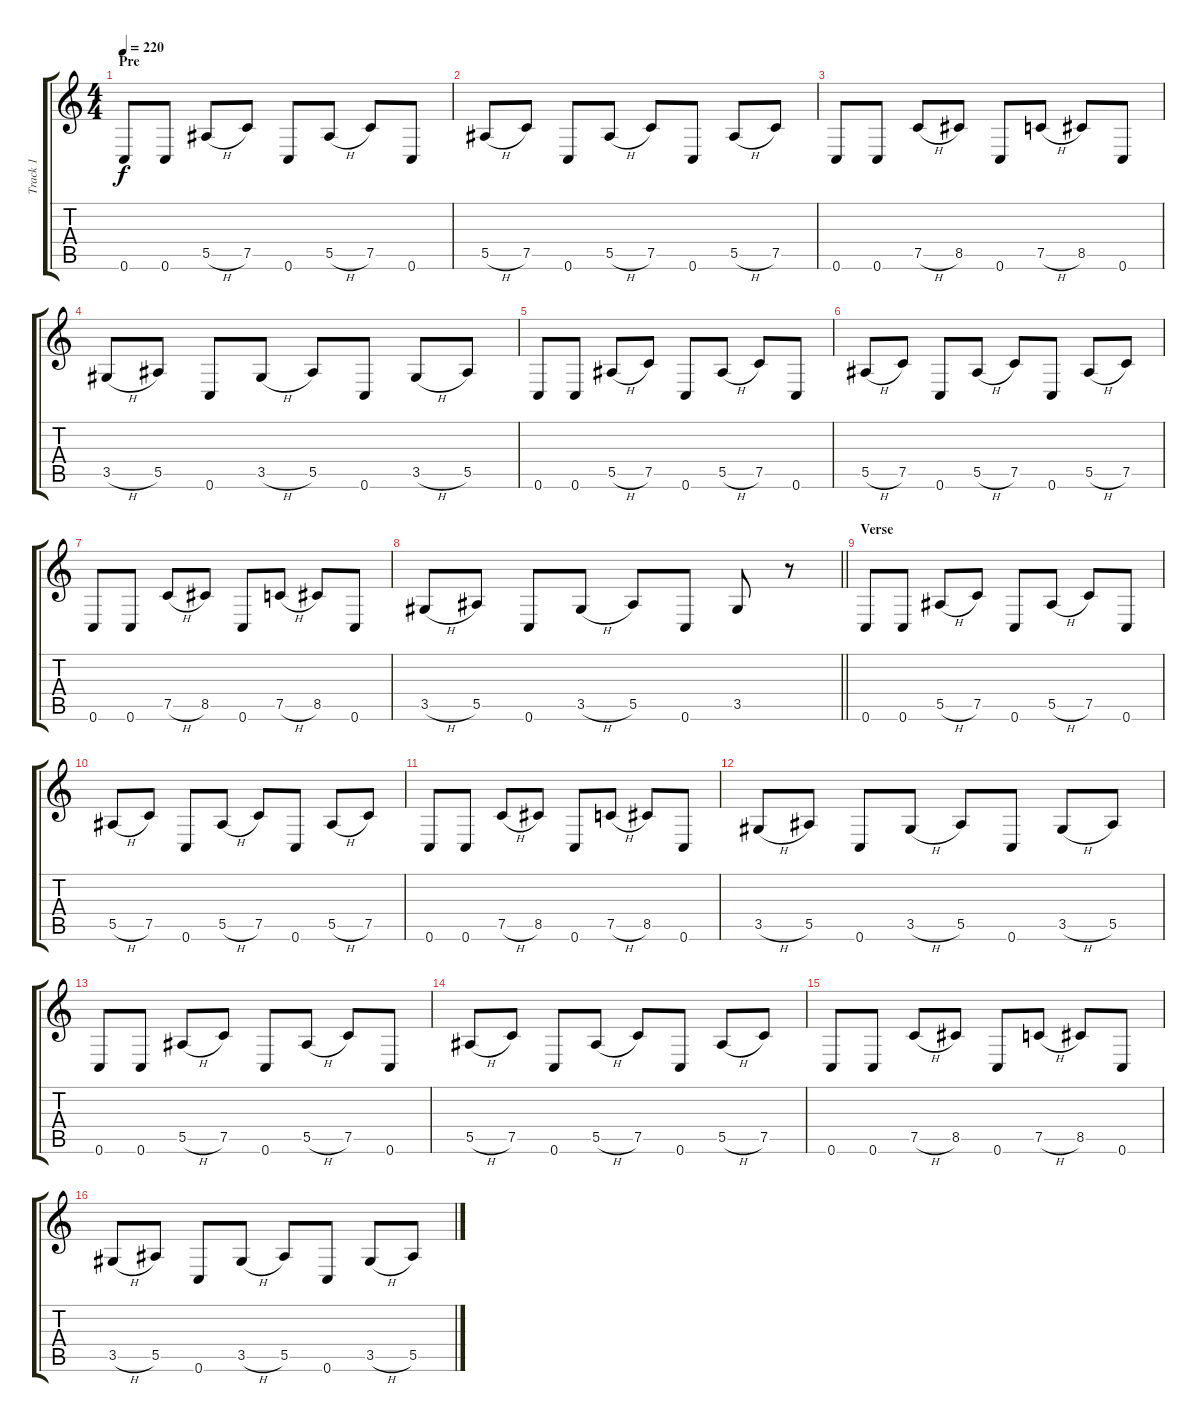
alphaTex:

\track ("Track 1" "Track 1") {instrument distortionguitar}
\staff {score tabs}
\tuning (C4 G3 Eb3 Bb2 F2 C2) {hide}
\ts (4 4)
\section ("" "Pre")
\tempo 220
\clef g2
\ks c
0.6.8{dy f} 0.6.8 5.5{h}.8 7.5.8 0.6.8 5.5{h}.8 7.5.8 0.6.8 |
5.5{h}.8 7.5.8 0.6.8 5.5{h}.8 7.5.8 0.6.8 5.5{h}.8 7.5.8 |
0.6.8 0.6.8 7.5{h}.8 8.5.8 0.6.8 7.5{h}.8 8.5.8 0.6.8 |
3.5{h}.8 5.5.8 0.6.8 3.5{h}.8 5.5.8 0.6.8 3.5{h}.8 5.5.8 |
0.6.8 0.6.8 5.5{h}.8 7.5.8 0.6.8 5.5{h}.8 7.5.8 0.6.8 |
5.5{h}.8 7.5.8 0.6.8 5.5{h}.8 7.5.8 0.6.8 5.5{h}.8 7.5.8 |
0.6.8 0.6.8 7.5{h}.8 8.5.8 0.6.8 7.5{h}.8 8.5.8 0.6.8 |
\barLineRight lightlight
3.5{h}.8 5.5.8 0.6.8 3.5{h}.8 5.5.8 0.6.8 3.5.8 r.8 |
\section ("" "Verse")
0.6.8 0.6.8 5.5{h}.8 7.5.8 0.6.8 5.5{h}.8 7.5.8 0.6.8 |
5.5{h}.8 7.5.8 0.6.8 5.5{h}.8 7.5.8 0.6.8 5.5{h}.8 7.5.8 |
0.6.8 0.6.8 7.5{h}.8 8.5.8 0.6.8 7.5{h}.8 8.5.8 0.6.8 |
3.5{h}.8 5.5.8 0.6.8 3.5{h}.8 5.5.8 0.6.8 3.5{h}.8 5.5.8 |
0.6.8 0.6.8 5.5{h}.8 7.5.8 0.6.8 5.5{h}.8 7.5.8 0.6.8 |
5.5{h}.8 7.5.8 0.6.8 5.5{h}.8 7.5.8 0.6.8 5.5{h}.8 7.5.8 |
0.6.8 0.6.8 7.5{h}.8 8.5.8 0.6.8 7.5{h}.8 8.5.8 0.6.8 |
3.5{h}.8 5.5.8 0.6.8 3.5{h}.8 5.5.8 0.6.8 3.5{h}.8 5.5.8
